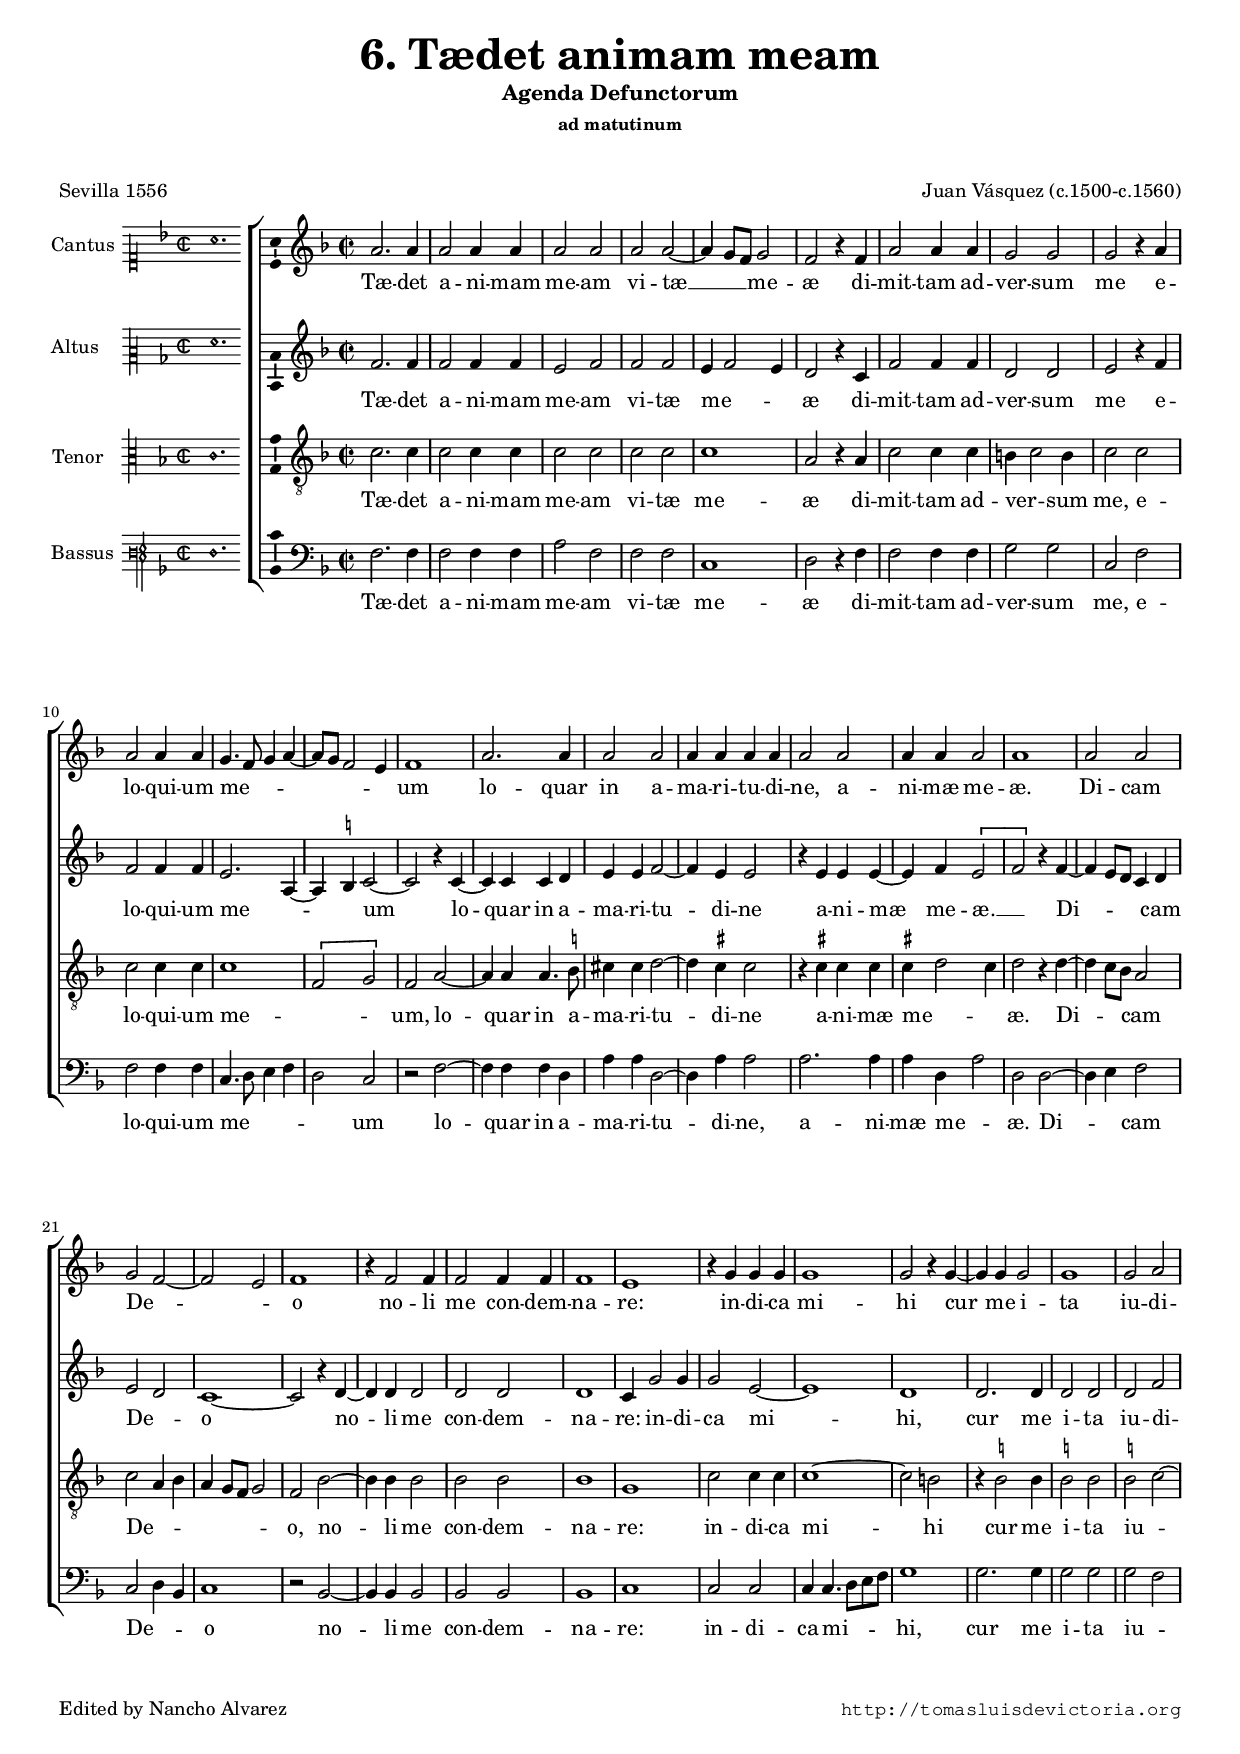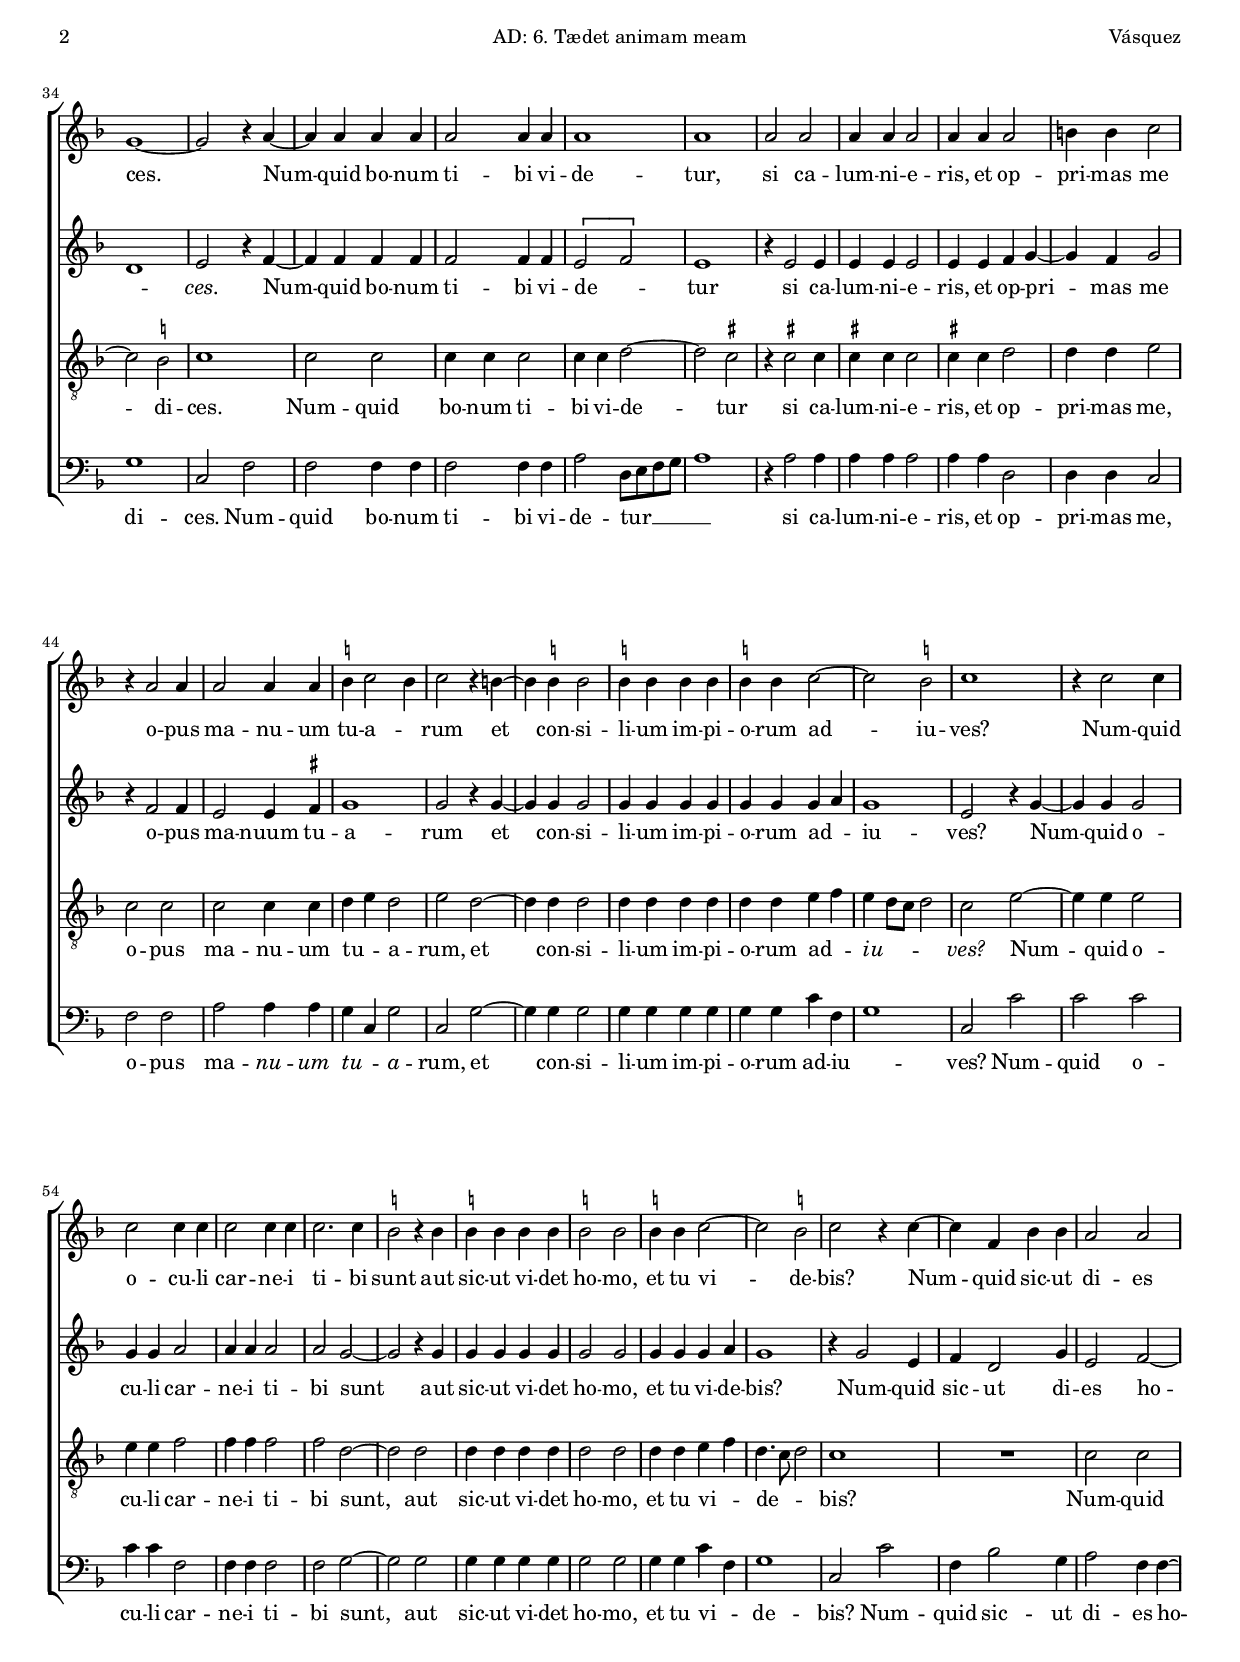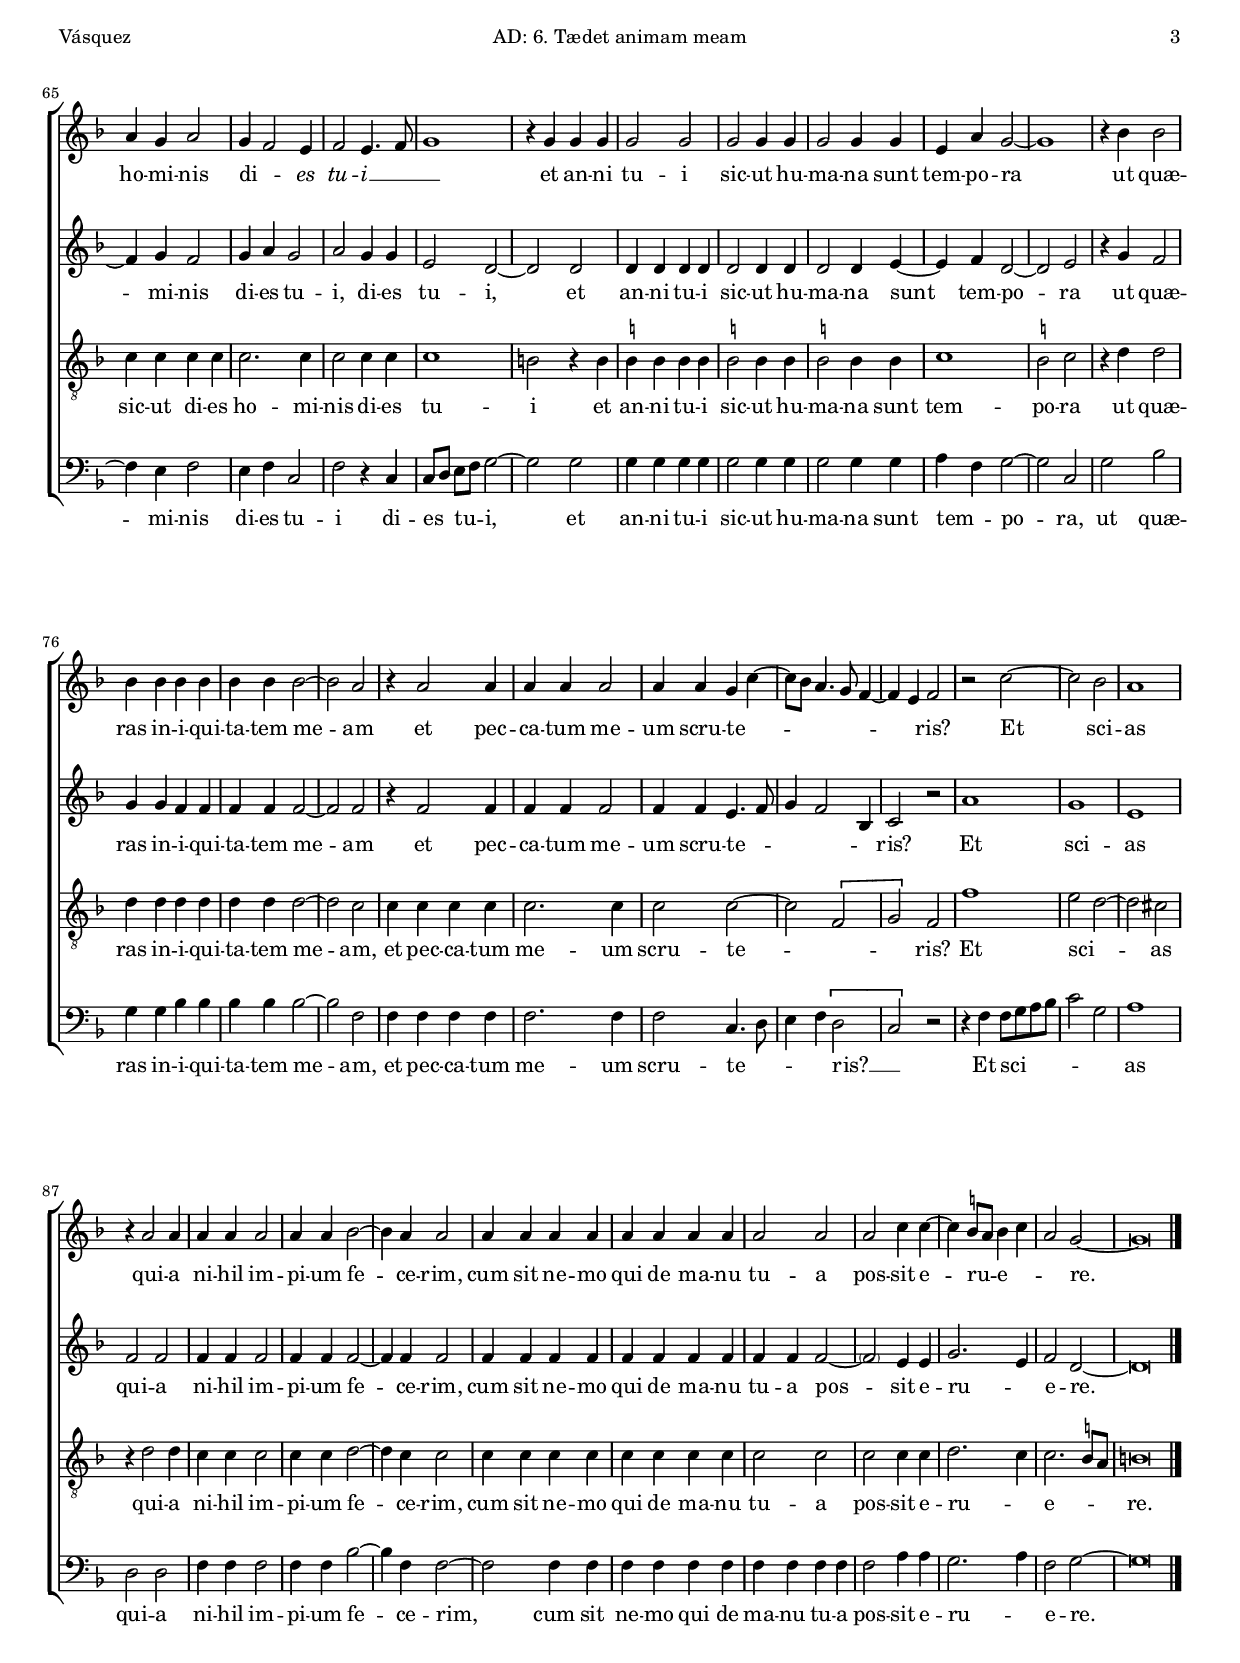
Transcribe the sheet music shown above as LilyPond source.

\version "2.18.0"

#(set-default-paper-size "a4")
#(set-global-staff-size 16.6)
#(ly:set-option 'point-and-click #f)
%mobile -s15.5 -i3.2

italicas=\override LyricText.font-shape = #'italic
rectas=\override LyricText.font-shape = #'upright
ss=\once \set suggestAccidentals = ##t
incipitwidth = 20
mtempo={\tempo 4 = 120}
mtempob={\tempo 4 = 60}

htitle="AD: 6. Tædet animam meam"
hcomposer="Vásquez"

\header {
	title=\markup{\fontsize #3 "6. Tædet animam meam"}
	subtitle="Agenda Defunctorum"
	subsubtitle=\markup{\column{"ad matutinum" " " " " }}
	composer="Juan Vásquez (c.1500-c.1560)"
        pdfauthor=\composer
	%opus="(-)"
	poet=\markup{"Sevilla 1556"}
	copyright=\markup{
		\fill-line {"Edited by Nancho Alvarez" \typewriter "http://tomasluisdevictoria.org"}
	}
%	tagline=""
}

global={\key f \major \time 2/2
        \skip 1*97 
        \bar "|."
}


cantus=\relative c''{
	a2. a4
	a2 a4 a
	a2 a
	a2 a ~
	a4 g8 f g2
	f2 r4 f
	a2 a4 a
	g2 g
	g r4 a
	a2 a4 a
	g4. f8 g4 a ~
	a8 g f2 e4
	f1
	a2. a4
	a2 a
	a4 a a a
	a2 a
	a4 a a2
	a1
	a2 a
	g2 f ~
	f e
	f1
	r4 f2 f4
	f2 f4 f
	f1
	e
	r4 g g g
	g1
	g2 r4 g ~
	g g g2
	g1
	g2 a 
	g1 ~
	g2 r4 a ~
	a a a a 
	a2 a4 a
	a1
	a1
	a2 a
	a4 a a2
	a4 a a2
	b4 b c2
	r4 a2 a4
	a2 a4 a
	\ss b4 c2 b4
	c2 r4 b ~
	b \ss b b2
	\ss b4 b b b 
	\ss b b c2 ~
	c2 \ss b
	c1
	r4 c2 c4
	c2 c4 c
	c2 c4 c
	c2. c4
	\ss b2 r4 b
	\ss b4 b b b
	\ss b2 b
	\ss b4 b c2 ~
	c \ss b
	c2 r4 c ~
	c f, bes bes
	a2 a
	a4 g a2
	g4 f2 e4
	f2 e4. f8
	g1
	r4 g g g
	g2 g
	g2 g4 g
	g2 g4 g
	e a g2 ~
	g1
	r4 bes bes2
	bes4 bes bes bes
	bes bes bes2 ~
	bes a
	r4 a2 a4
	a4 a a2
	a4 a g c ~
	c8 bes a4. g8 f4 ~
	f e f2
	r2 c' ~
	c bes
	a1
	r4 a2 a4
	a a a2
	a4 a bes2 ~
	bes4 a a2
	a4 a a a
	a a a a
	a2 a
	a c4 c ~
	c \ss b8 a b4 c
	a2 g ~
	g\breve*1/2
}

altus=\relative c'{
	f2. f4
	f2 f4 f
	e2 f
	f2 f
	e4 f2 e4
	d2 r4 c
	f2 f4 f
	d2 d
	e2 r4 f
	f2 f4 f
	e2. a,4 ~
	a4 \ss b c2 ~
	c2 r4 c ~~
	c c c d
	e e f2 ~
	f4 e e2
	r4 e e e ~
	e f \[e2
	f\] r4 f ~
	f e8 d c4 d
	e2 d
	c1 ~
	c2 r4 d ~
	d d d2
	d2 d
	d1
	c4 g'2 g4
	g2 e ~
	e1
	d
	d2. d4
	d2 d
	d f
	d1
	e2 r4 f ~
	f f f f
	f2 f4 f
	\[e2 f\]
	e1
	r4 e2 e4
	e e e2
	e4 e f g ~
	g4 f g2
	r4 f2 f4
	e2 e4 \ss fis
	g1
	g2 r4 g ~
	g g g2
	g4 g g g
	g g g a
	g1
	e2 r4 g ~
	g g g2
	g4 g a2
	a4 a a2
	a g ~
	g r4 g
	g g g g
	g2 g
	g4 g g a
	g1
	r4 g2 e4
	f d2 g4
	e2 f ~
	f4 g f2
	g4 a g2
	a2 g4 g
	e2 d ~
	d d
	d4 d d d
	d2 d4 d
	d2 d4 e ~
	e f d2 ~
	d e
	r4 g f2
	g4 g f f
	f f f2 ~
	f f
	r4 f2 f4
	f f f2
	f4 f e4. f8
	g4 f2 bes,4
	c2 r
	a'1
	g
	e
	f2 f
	f4 f f2
	f4 f f2 ~
	f4 f f2
	f4 f f f
	f f f f
	f f f2 ~
	\parenthesize f2 e4 e % entre corchetes en SR
	g2. e4
	f2 d ~
	d\breve*1/2
}

tenor=\relative c'{
	c2. c4
	c2 c4 c
	c2 c
	c c
	c1
	a2 r4 a
	c2 c4 c
	b4 c2 b4
	c2 c
	c c4 c
	c1
	\[f,2 g\]
	f2 a ~
	a4 a a4. \ss b8
	cis4 cis d2 ~
	d4 \ss cis cis2
	r4 \ss cis cis cis
	\ss cis d2 cis4
	d2 r4 d ~
	d c8 bes a2
	c2 a4 bes
	a g8 f g2
	f bes ~
	bes4 bes bes2
	bes bes
	bes1
	g
	c2 c4 c
	c1 ~
	c2 b
	r4 \ss b2 b4
	\ss b2 b
	\ss b2 c ~
	c \ss b
	c1
	c2 c
	c4 c c2
	c4 c d2 ~
	d \ss cis
	r4 \ss cis2 cis4
	\ss cis4 cis cis2
	\ss cis4 cis d2
	d4 d e2
	c2 c
	c c4 c
	d e d2
	e2 d ~
	d4 d d2
	d4 d d d
	d d e f
	e4 d8 c d2
	c2 e ~
	e4 e e2
	e4 e f2
	f4 f f2
	f2 d ~
	d d
	d4 d d d
	d2 d
	d4 d e f
	d4. c8 d2
	c1
	R1
	c2 c
	c4 c c c
	c2. c4
	c2 c4 c
	c1
	b2 r4 b
	\ss b4 b b b
	\ss b2 b4 b
	\ss b2 b4 b
	c1
	\ss b2 c
	r4 d d2
	d4 d d d
	d d d2 ~
	d c
	c4 c c c
	c2. c4
	c2 c ~
	c \[f,2
	g\] f
	f'1
	e2 d ~
	d cis
	r4 d2 d4
	c c c2
	c4 c d2 ~
	d4 c c2
	c4 c c c
	c c c c
	c2 c
	c2 c4 c
	d2. c4
	c2. \ss b8 a
	b\breve*1/2
}

bassus=\relative c{
	f2. f4
	f2 f4 f
	a2 f
	f f
	c1
	d2 r4 f
	f2 f4 f
	g2 g
	c, f
	f2 f4 f
	c4. d8 e4 f
	d2 c
	r2 f ~
	f4 f f d
	a' a d,2 ~
	d4 a' a2
	a2. a4
	a d, a'2
	d, d ~
	d4 e f2
	c2 d4 bes
	c1
	r2 bes ~
	bes4 bes bes2
	bes2 bes
	bes1
	c
	c2 c
	c4 c4. d8 e f
	g1
	g2. g4
	g2 g
	g f
	g1
	c,2 f
	f f4 f
	f2 f4 f
	a2 d,8 e f g 
	a1
	r4 a2 a4
	a4 a a2
	a4 a d,2
	d4 d c2
	f2 f
	a2 a4 a
	g c, g'2
	c,2 g' ~
	g4 g g2
	g4 g g g
	g g c f,
	g1
	c,2 c'
	c c
	c4 c f,2
	f4 f f2
	f2 g ~
	g g
	g4 g g g
	g2 g
	g4 g c f,
	g1
	c,2 c'
	f,4 bes2 g4
	a2 f4 f ~
	f e f2
	e4 f c2
	f2 r4 c
	c8[ d] e[ f] g2 ~
	g2 g
	g4 g g g
	g2 g4 g
	g2 g4 g
	a f g2 ~
	g2 c,
	g' bes
	g4 g bes bes
	bes bes bes2 ~
	bes2 f
	f4 f f f
	f2. f4
	f2 c4. d8
	e4 f \[d2
	c\] r
	r4 f f8 g a bes
	c2 g
	a1
	d,2 d
	f4 f f2
	f4 f bes2 ~
	bes4 f f2 ~
	f f4 f
	f f f f
	f f f f
	f2 a4 a
	g2. a4
	f2 g ~
	g\breve*1/2
}

textocantus=\lyricmode{
Tæ -- det a -- ni -- mam me -- am vi -- tæ __ _ _ me -- æ
di -- mit -- tam ad -- ver -- sum me
e -- lo -- qui -- um me -- _ _ _ _ _ _ um
lo -- quar in a -- ma -- ri -- tu -- di -- ne, a -- ni -- mæ me -- æ.
Di -- cam De -- _ _ o % :
no -- li me con -- dem -- na -- re:
in -- di -- ca mi -- hi
cur me i -- ta iu -- di -- ces.
Num -- quid bo -- num ti -- bi vi -- de -- tur,
si ca -- lum -- ni -- e -- ris, 
et op -- pri -- mas me 
o -- pus ma -- nu -- um tu -- a -- _ rum
et con -- si -- li -- um im -- pi -- o -- rum
ad -- iu -- ves?
Num -- quid o -- cu -- li car -- ne -- i ti -- bi sunt % :
aut sic -- ut vi -- det ho -- mo, et tu vi -- de -- bis?
Num -- quid sic -- ut di -- es ho -- mi -- nis di -- _ \italicas es tu -- i __ _ _ \rectas % di -- e tu -- i __ _ _ _ 
et an -- ni tu -- i
sic -- ut hu -- ma -- na sunt tem -- po -- ra
ut quæ -- ras in -- i -- qui -- ta -- tem me -- am
et pec -- ca -- tum me -- um scru -- te -- _ _ _ _ _ _ ris?
Et sci -- as qui -- a ni -- hil im -- pi -- um fe -- ce -- rim,
cum sit ne -- mo qui de ma -- nu tu -- a pos -- sit e -- ru -- _ e -- _ _ re.
}

textoaltus=\lyricmode{
Tæ -- det a -- ni -- mam me -- am vi -- tæ me -- _ _ æ
di -- mit -- tam ad -- ver -- sum me
e -- lo -- qui -- um me -- _ _ um
lo -- quar in a -- ma -- ri -- tu -- di -- ne a -- ni -- mæ me -- æ. __ _
Di -- _ _ _ cam De -- _ o % :
no -- li me con -- dem -- na -- re:
in -- di -- ca mi -- hi,
cur me i -- ta iu -- di -- _ \italicas ces. \rectas % ces _
Num -- quid bo -- num ti -- bi vi -- de -- _ tur
si ca -- lum -- ni -- e -- ris, 
et op -- pri -- mas me 
o -- pus ma -- nuum tu -- a -- rum
et con -- si -- li -- um im -- pi -- o -- rum
ad -- _ iu -- ves?
Num -- quid o -- cu -- li car -- ne -- i ti -- bi sunt % :
aut sic -- ut vi -- det ho -- mo, et tu vi -- de -- bis?
Num -- quid sic -- ut di -- es ho -- mi -- nis di -- es tu -- i,
di -- es tu -- i,
et an -- ni tu -- i
sic -- ut hu -- ma -- na sunt tem -- po -- ra
ut quæ -- ras in -- i -- qui -- ta -- tem me -- am
et pec -- ca -- tum me -- um scru -- te -- _ _ _ _  ris?
Et sci -- as qui -- a ni -- hil im -- pi -- um fe -- ce -- rim,
cum sit ne -- mo qui de ma -- nu tu -- a pos -- sit e -- ru -- _ e -- re.
}

textotenor=\lyricmode{
Tæ -- det a -- ni -- mam me -- am vi -- tæ me -- æ
di -- mit -- tam ad -- ver -- _ sum me, e -- lo -- qui -- um me -- _ _ um,
lo -- quar in a -- ma -- ri -- tu -- di -- ne a -- ni -- mæ me -- _ _ æ.
Di -- _ _ cam De -- _ _ _ _ _ _ o, % :
no -- li me con -- dem -- na -- re:
in -- di -- ca mi -- hi
cur me i -- ta iu -- _ di -- ces.
Num -- quid bo -- num ti -- bi vi -- de -- tur
si ca -- lum -- ni -- e -- ris, 
et op -- pri -- mas me, 
o -- pus ma -- nu -- um tu -- _ a -- rum,
et con -- si -- li -- um im -- pi -- o -- rum
ad -- _ \italicas iu -- _ _ _ ves? \rectas % ad iu -- ves __ _ _ _ _ 
Num -- quid o -- cu -- li car -- ne -- i ti -- bi sunt, % :
aut sic -- ut vi -- det ho -- mo, et tu vi -- _ de -- _ _ bis?
Num -- quid sic -- ut di -- es ho -- mi -- nis di -- es tu -- i
et an -- ni tu -- i
sic -- ut hu -- ma -- na sunt tem -- po -- ra
ut quæ -- ras in -- i -- qui -- ta -- tem me -- am,
et pec -- ca -- tum me -- um scru -- te -- _ _  ris?
Et sci -- _ as qui -- a ni -- hil im -- pi -- um fe -- ce -- rim,
cum sit ne -- mo qui de ma -- nu tu -- a pos -- sit e -- ru -- _ e -- _ _ re.
}

textobassus=\lyricmode{
Tæ -- det a -- ni -- mam me -- am vi -- tæ me -- æ
di -- mit -- tam ad -- ver -- sum me, e -- lo -- qui -- um me -- _ _ _ _ um
lo -- quar in a -- ma -- ri -- tu -- di -- ne, a -- ni -- mæ me -- _ æ.
Di -- _ cam De -- _ _ o % :
no -- li me con -- dem -- na -- re:
in -- di -- ca mi -- _ _ _ hi, cur me i -- ta iu -- _ di -- ces.
Num -- quid bo -- num ti -- bi vi -- de -- tur __ _ _ _ _ 
si ca -- lum -- ni -- e -- ris, 
et op -- pri -- mas me, 
o -- pus ma -- \italicas nu -- um tu -- _ a -- \rectas rum, % nuum tu a -- _ _ 
et con -- si -- li -- um im -- pi -- o -- rum
ad -- iu -- _ ves?
Num -- quid o -- cu -- li car -- ne -- i ti -- bi sunt, % :
aut sic -- ut vi -- det ho -- mo, et tu vi -- _ de -- bis?
Num -- quid sic -- ut di -- es ho -- mi -- nis di -- es tu -- i
di -- es _ tu -- _ i,
et an -- ni tu -- i
sic -- ut hu -- ma -- na sunt tem -- _ po -- ra,
ut quæ -- ras in -- i -- qui -- ta -- tem me -- am,
et pec -- ca -- tum me -- um scru -- te -- _ _ _ ris? __ _
Et sci -- _ _ _ _ _ as qui -- a ni -- hil im -- pi -- um fe -- ce -- rim,
cum sit ne -- mo qui de ma -- nu tu -- a pos -- sit e -- ru -- _ e -- re.
}


incipitcantus=\markup{
	\score{
		{ 
		\set Staff.instrumentName="Cantus "
		\override NoteHead.style = #'neomensural
		\override Staff.TimeSignature.style = #'neomensural
		\cadenzaOn 
		\clef "petrucci-c1"
		\key f \major
		\time 2/2
                a'1.
		} 

	\layout { line-width=\incipitwidth indent = 0 }
	}
}

incipitaltus=\markup{
	\score{
		{ 
		\set Staff.instrumentName="Altus    "
		\override NoteHead.style = #'neomensural 
		\override Staff.TimeSignature.style = #'neomensural
		\cadenzaOn 
		\clef "petrucci-c2"
		\key f \major
		\time 2/2
                f'1.
		} 
	\layout { line-width=\incipitwidth indent = 0 }
	}
}


incipittenor=\markup{
	\score{
		{ 
		\set Staff.instrumentName="Tenor   "
		\override NoteHead.style = #'neomensural 
		\override Staff.TimeSignature.style = #'neomensural
		\cadenzaOn 
		\clef "petrucci-c3"
		\key f \major
		\time 2/2
                c'1.
		} 
	\layout { line-width=\incipitwidth indent=0 }
	}
}

incipitbassus=\markup{
	\score{
		{ 
		\set Staff.instrumentName="Bassus "
		\override NoteHead.style = #'neomensural
		\override Staff.TimeSignature.style = #'neomensural
		\cadenzaOn 
		\clef "petrucci-f3"
		\key f \major
		\time 2/2
                f1.
		} 
	\layout { line-width=\incipitwidth indent = 0 }
	}
}

%\layout {
%       \context {\Voice
%               \remove Ligature_bracket_engraver
%               \consists Mensural_ligature_engraver
%       }
%       line-width=\incipitwidth
%       indent = 0
%}

\score {\transpose c' c'{
\new ChoirStaff<<

	\new Staff <<\global
	\new Voice="v1" {
		\set Staff.instrumentName=\incipitcantus
		\clef "treble"
		\cantus }
	\new Lyrics \lyricsto "v1" {\textocantus }
	>>

	\new Staff <<\global
	\new Voice="v2" {
		\set Staff.instrumentName=\incipitaltus
		\clef "treble"
		\altus }
	\new Lyrics \lyricsto "v2" {\textoaltus }
	>>
	
	\new Staff <<\global
	\new Voice="v3" {
		\set Staff.instrumentName=\incipittenor
		\clef "G_8"
		\tenor }
	\new Lyrics \lyricsto "v3" {\textotenor }
	>>

	\new Staff <<\global
	\new Voice="v4" {
		\set Staff.instrumentName=\incipitbassus
		\clef "bass"
		\bassus }
	\new Lyrics \lyricsto "v4" {\textobassus }
	>>
	
>>

	} % transpose

\layout{ 
	\context {\Lyrics 
		\override VerticalAxisGroup.staff-affinity = #UP
		\override VerticalAxisGroup.nonstaff-relatedstaff-spacing =
			#'((basic-distance . 0) (minimum-distance . 0) (padding . 1))
		\override LyricText.font-size = #1.2
		\override LyricHyphen.minimum-distance = #0.5
	}
	\context {\Score 
		tempoHideNote = ##t
		\override BarNumber.padding = #2 
	}
	\context {\Voice 
		%melismaBusyProperties = #'()
		%autoBeaming = ##f
	}
	\context {\Staff 
                %\RemoveEmptyStaves
                %\override VerticalAxisGroup.remove-first = ##t
		\override VerticalAxisGroup.staff-staff-spacing =
			#'((basic-distance . 11) (minimum-distance . 0) (padding . 1))
		\consists Ambitus_engraver 
		\override LigatureBracket.padding = #1
	}
}

%\midi { \mtempo }

}


\paper{
	%first-page-number = #17
	evenHeaderMarkup=\markup  \fill-line { \fromproperty #'page:page-number-string \htitle \hcomposer }
	oddHeaderMarkup= \markup  \fill-line { \on-the-fly #not-first-page \hcomposer \on-the-fly #not-first-page \htitle \on-the-fly #not-first-page \fromproperty #'page:page-number-string }
	%system-count=20
	%page-count = 8
	ragged-last-bottom = ##f
	indent=3.4\cm
	system-system-spacing =
	#'((basic-distance . 20) (minimum-distance . 0) (padding . 5))
	top-system-spacing = % header
	#'((basic-distance . 10) (minimum-distance . 0) (padding . 0))
	last-bottom-spacing = % footer
	#'((basic-distance . 14) (minimum-distance . 0) (padding . 0))
	markup-system-spacing.padding = #1.5
}
